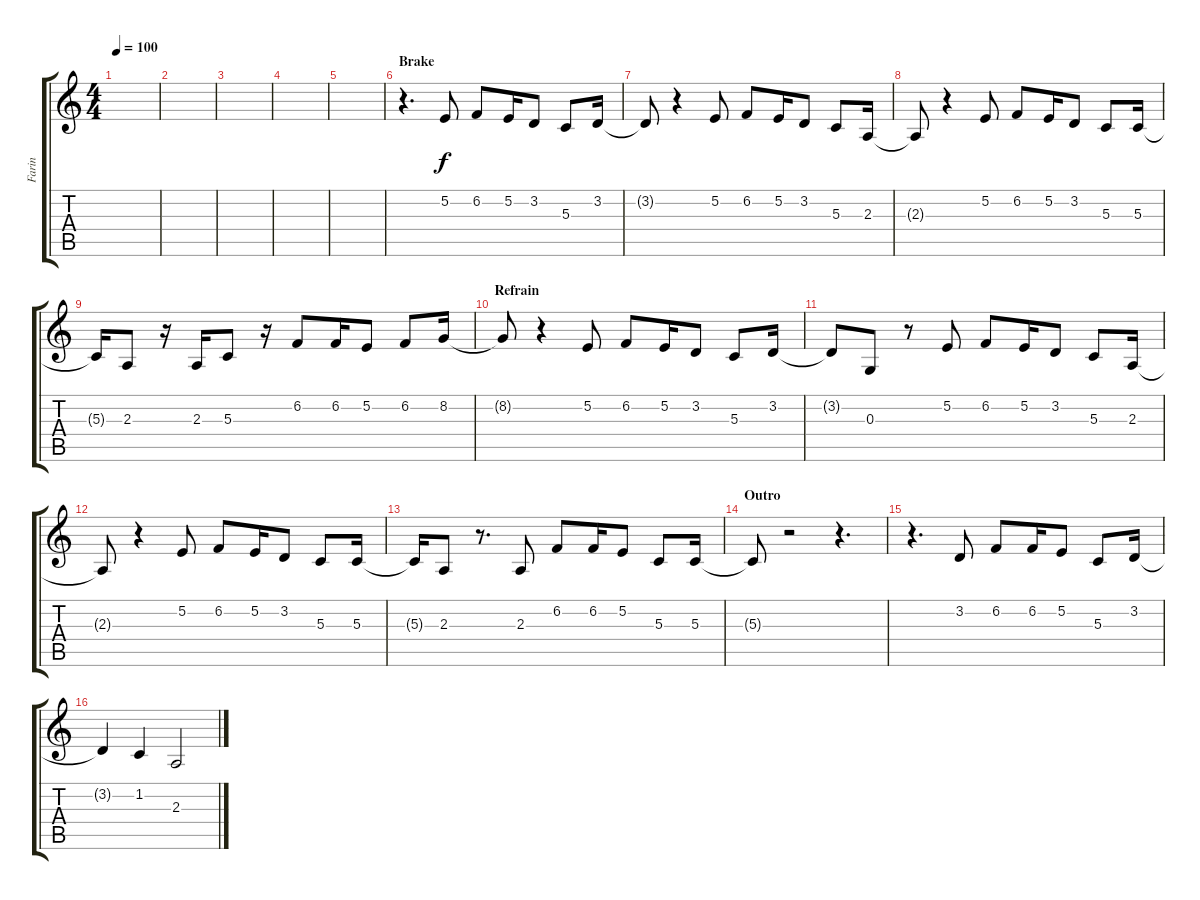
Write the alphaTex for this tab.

\track ("Farin" "Farin") {instrument oboe}
\staff {score tabs}
\tuning (E4 B3 G3 D3 A2 E2) {hide}
\ts (4 4)
\tempo 100
\clef g2
\ks c
|
|
|
|
|
\section ("" "Brake")
r.4{d} 5.2.8 6.2.8 5.2.16 3.2.8 5.3.8 3.2.16 |
3.2{t}.8 r.4 5.2.8 6.2.8 5.2.16 3.2.8 5.3.8 2.3.16 |
2.3{t}.8 r.4 5.2.8 6.2.8 5.2.16 3.2.8 5.3.8 5.3.16 |
5.3{t}.16 2.3.8 r.16 2.3.16 5.3.8 r.16 6.2.8 6.2.16 5.2.8 6.2.8 8.2.16 |
\section ("" "Refrain")
8.2{t}.8 r.4 5.2.8 6.2.8 5.2.16 3.2.8 5.3.8 3.2.16 |
3.2{t}.8 0.3.8 r.8 5.2.8 6.2.8 5.2.16 3.2.8 5.3.8 2.3.16 |
2.3{t}.8 r.4 5.2.8 6.2.8 5.2.16 3.2.8 5.3.8 5.3.16 |
5.3{t}.16 2.3.8 r.8{d} 2.3.8 6.2.8 6.2.16 5.2.8 5.3.8 5.3.16 |
\section ("" "Outro")
5.3{t}.8 r.2 r.4{d} |
r.4{d} 3.2.8 6.2.8 6.2.16 5.2.8 5.3.8 3.2.16 |
3.2{t}.4 1.2.4 2.3.2
